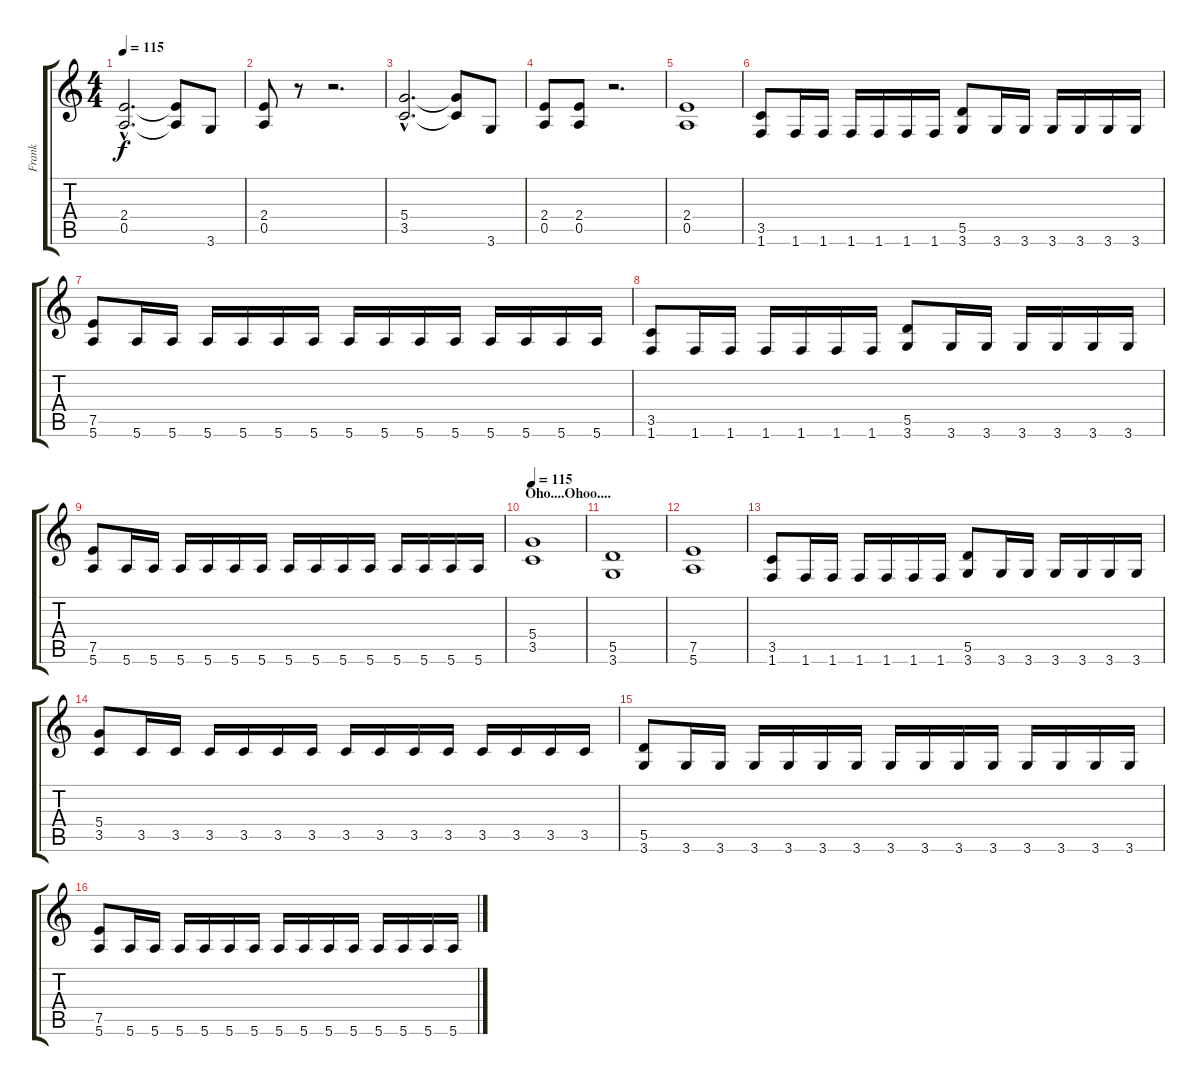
\track ("Frank" "Frank") {instrument overdrivenguitar}
\staff {score tabs}
\tuning (E4 B3 G3 D3 A2 E2) {hide}
\ts (4 4)
\tempo 115
\clef g2
\ks c
(2.4{hac t} 0.5{hac t}).2{d dy f} (2.4{t} 0.5{t}).8 3.6.8 |
(2.4 0.5).8 r.8 r.2{d} |
(5.4{hac} 3.5{hac}).2{d} (5.4{t} 3.5{t}).8 3.6.8 |
(2.4 0.5).8 (2.4 0.5).8 r.2{d} |
(2.4 0.5).1 |
(3.5 1.6).8 1.6.16 1.6.16 1.6.16 1.6.16 1.6.16 1.6.16 (5.5 3.6).8 3.6.16 3.6.16 3.6.16 3.6.16 3.6.16 3.6.16 |
(7.5 5.6).8 5.6.16 5.6.16 5.6.16 5.6.16 5.6.16 5.6.16 5.6.16 5.6.16 5.6.16 5.6.16 5.6.16 5.6.16 5.6.16 5.6.16 |
(3.5 1.6).8 1.6.16 1.6.16 1.6.16 1.6.16 1.6.16 1.6.16 (5.5 3.6).8 3.6.16 3.6.16 3.6.16 3.6.16 3.6.16 3.6.16 |
(7.5 5.6).8 5.6.16 5.6.16 5.6.16 5.6.16 5.6.16 5.6.16 5.6.16 5.6.16 5.6.16 5.6.16 5.6.16 5.6.16 5.6.16 5.6.16 |
\section ("" "Oho....Ohoo....")
\tempo 115
(5.4 3.5).1 |
(5.5 3.6).1 |
(7.5 5.6).1 |
(3.5 1.6).8 1.6.16 1.6.16 1.6.16 1.6.16 1.6.16 1.6.16 (5.5 3.6).8 3.6.16 3.6.16 3.6.16 3.6.16 3.6.16 3.6.16 |
(5.4 3.5).8 3.5.16 3.5.16 3.5.16 3.5.16 3.5.16 3.5.16 3.5.16 3.5.16 3.5.16 3.5.16 3.5.16 3.5.16 3.5.16 3.5.16 |
(5.5 3.6).8 3.6.16 3.6.16 3.6.16 3.6.16 3.6.16 3.6.16 3.6.16 3.6.16 3.6.16 3.6.16 3.6.16 3.6.16 3.6.16 3.6.16 |
(7.5 5.6).8 5.6.16 5.6.16 5.6.16 5.6.16 5.6.16 5.6.16 5.6.16 5.6.16 5.6.16 5.6.16 5.6.16 5.6.16 5.6.16 5.6.16
